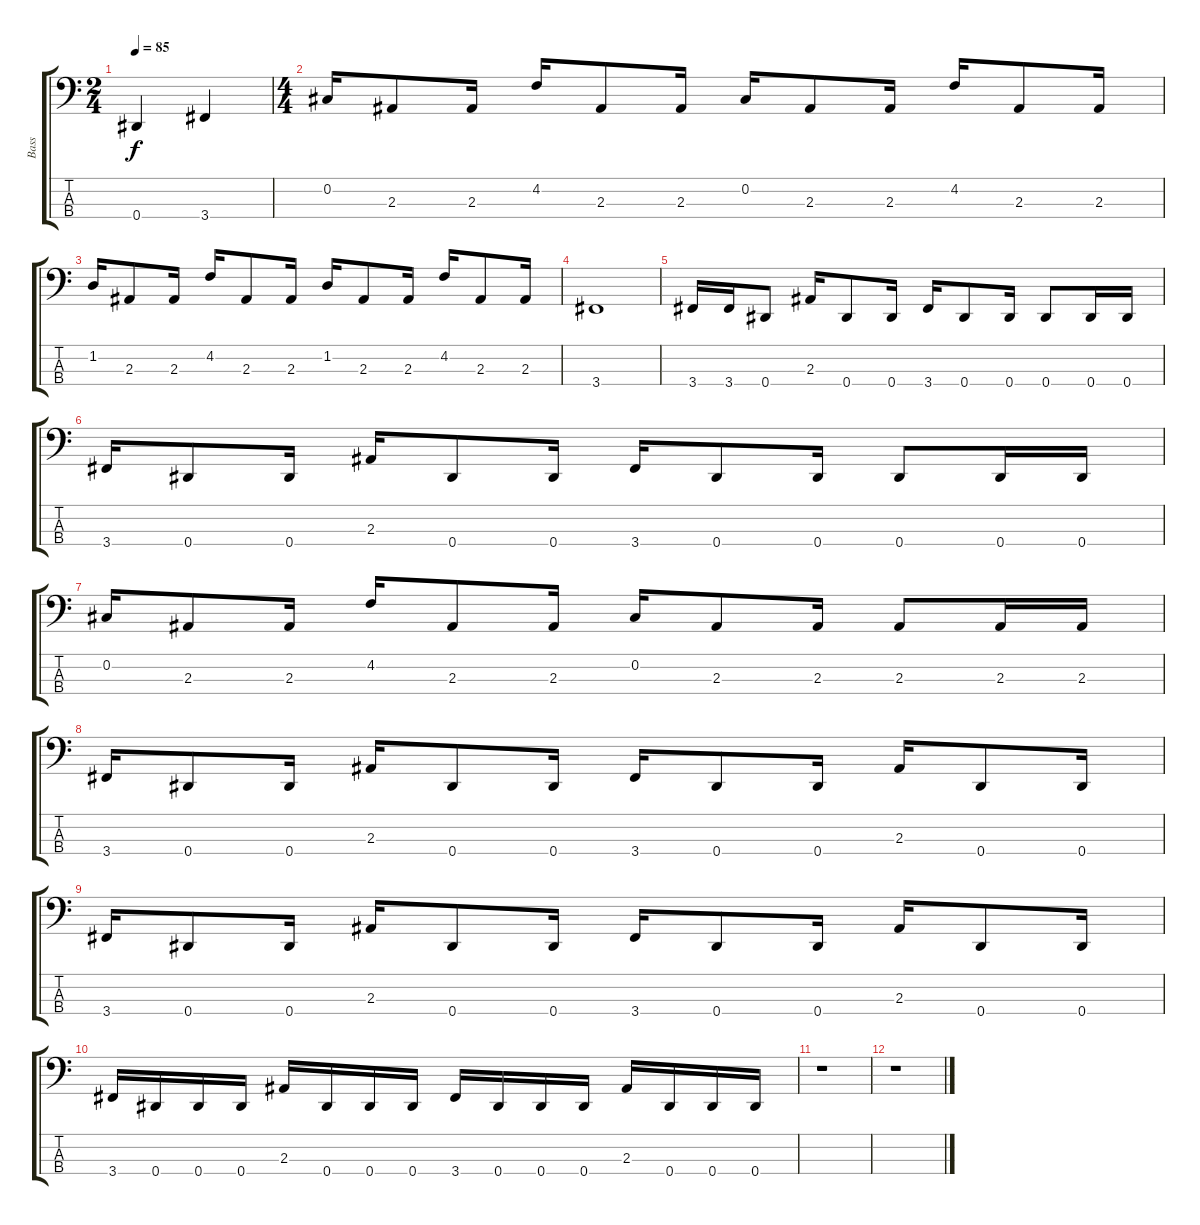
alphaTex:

\track ("Bass" "Bass") {instrument electricbassfinger}
\staff {score tabs}
\tuning (Gb2 Db2 Ab1 Eb1) {hide}
\ts (2 4)
\tempo 85
\clef f4
\ks c
0.4.4{dy f} 3.4.4 |
\ts (4 4)
0.2.16 2.3.8 2.3.16 4.2.16 2.3.8 2.3.16 0.2.16 2.3.8 2.3.16 4.2.16 2.3.8 2.3.16 |
1.2.16 2.3.8 2.3.16 4.2.16 2.3.8 2.3.16 1.2.16 2.3.8 2.3.16 4.2.16 2.3.8 2.3.16 |
3.4.1 |
3.4.16 3.4.16 0.4.8 2.3.16 0.4.8 0.4.16 3.4.16 0.4.8 0.4.16 0.4.8 0.4.16 0.4.16 |
3.4.16 0.4.8 0.4.16 2.3.16 0.4.8 0.4.16 3.4.16 0.4.8 0.4.16 0.4.8 0.4.16 0.4.16 |
0.2.16 2.3.8 2.3.16 4.2.16 2.3.8 2.3.16 0.2.16 2.3.8 2.3.16 2.3.8 2.3.16 2.3.16 |
3.4.16 0.4.8 0.4.16 2.3.16 0.4.8 0.4.16 3.4.16 0.4.8 0.4.16 2.3.16 0.4.8 0.4.16 |
3.4.16 0.4.8 0.4.16 2.3.16 0.4.8 0.4.16 3.4.16 0.4.8 0.4.16 2.3.16 0.4.8 0.4.16 |
3.4.16 0.4.16 0.4.16 0.4.16 2.3.16 0.4.16 0.4.16 0.4.16 3.4.16 0.4.16 0.4.16 0.4.16 2.3.16 0.4.16 0.4.16 0.4.16 |
r.1 |
r.1
